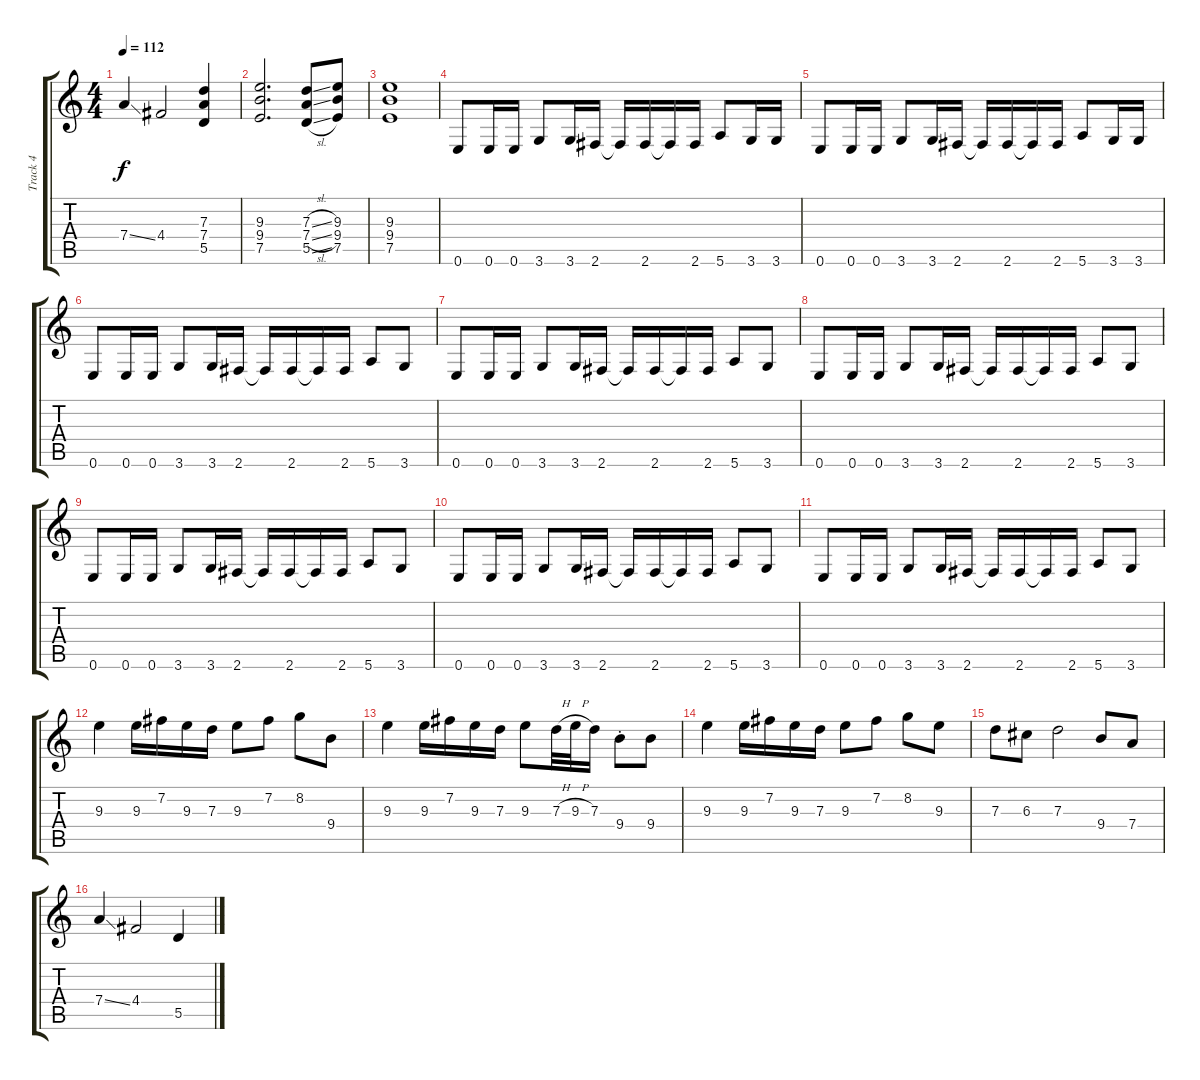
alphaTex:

\track ("Track 4" "Track 4") {instrument distortionguitar}
\staff {score tabs}
\tuning (E4 B3 G3 D3 A2 E2) {hide}
\ts (4 4)
\tempo 112
\clef g2
\ks c
7.4{ss}.4{dy f} 4.4.2 (7.3 7.4 5.5).4 |
(9.3 9.4 7.5).2{d} (7.3{sl} 7.4{sl} 5.5{sl}).8 (9.3 9.4 7.5).8 |
(9.3 9.4 7.5).1 |
0.6.8 0.6.16 0.6.16 3.6.8 3.6.16 2.6.16 2.6{t}.16 2.6.16 2.6{t}.16 2.6.16 5.6.8 3.6.16 3.6.16 |
0.6.8 0.6.16 0.6.16 3.6.8 3.6.16 2.6.16 2.6{t}.16 2.6.16 2.6{t}.16 2.6.16 5.6.8 3.6.16 3.6.16 |
0.6.8 0.6.16 0.6.16 3.6.8 3.6.16 2.6.16 2.6{t}.16 2.6.16 2.6{t}.16 2.6.16 5.6.8 3.6.8 |
0.6.8 0.6.16 0.6.16 3.6.8 3.6.16 2.6.16 2.6{t}.16 2.6.16 2.6{t}.16 2.6.16 5.6.8 3.6.8 |
0.6.8 0.6.16 0.6.16 3.6.8 3.6.16 2.6.16 2.6{t}.16 2.6.16 2.6{t}.16 2.6.16 5.6.8 3.6.8 |
0.6.8 0.6.16 0.6.16 3.6.8 3.6.16 2.6.16 2.6{t}.16 2.6.16 2.6{t}.16 2.6.16 5.6.8 3.6.8 |
0.6.8 0.6.16 0.6.16 3.6.8 3.6.16 2.6.16 2.6{t}.16 2.6.16 2.6{t}.16 2.6.16 5.6.8 3.6.8 |
0.6.8 0.6.16 0.6.16 3.6.8 3.6.16 2.6.16 2.6{t}.16 2.6.16 2.6{t}.16 2.6.16 5.6.8 3.6.8 |
9.3.4 9.3.16 7.2.16 9.3.16 7.3.16 9.3.8 7.2.8 8.2.8 9.4.8 |
9.3.4 9.3.16 7.2.16 9.3.16 7.3.16 9.3.8 7.3{h}.32 9.3{h}.32 7.3.16 9.4{st}.8 9.4.8 |
9.3.4 9.3.16 7.2.16 9.3.16 7.3.16 9.3.8 7.2.8 8.2.8 9.3.8 |
7.3.8 6.3.8 7.3.2 9.4.8 7.4.8 |
7.4{ss}.4 4.4.2 5.5.4
